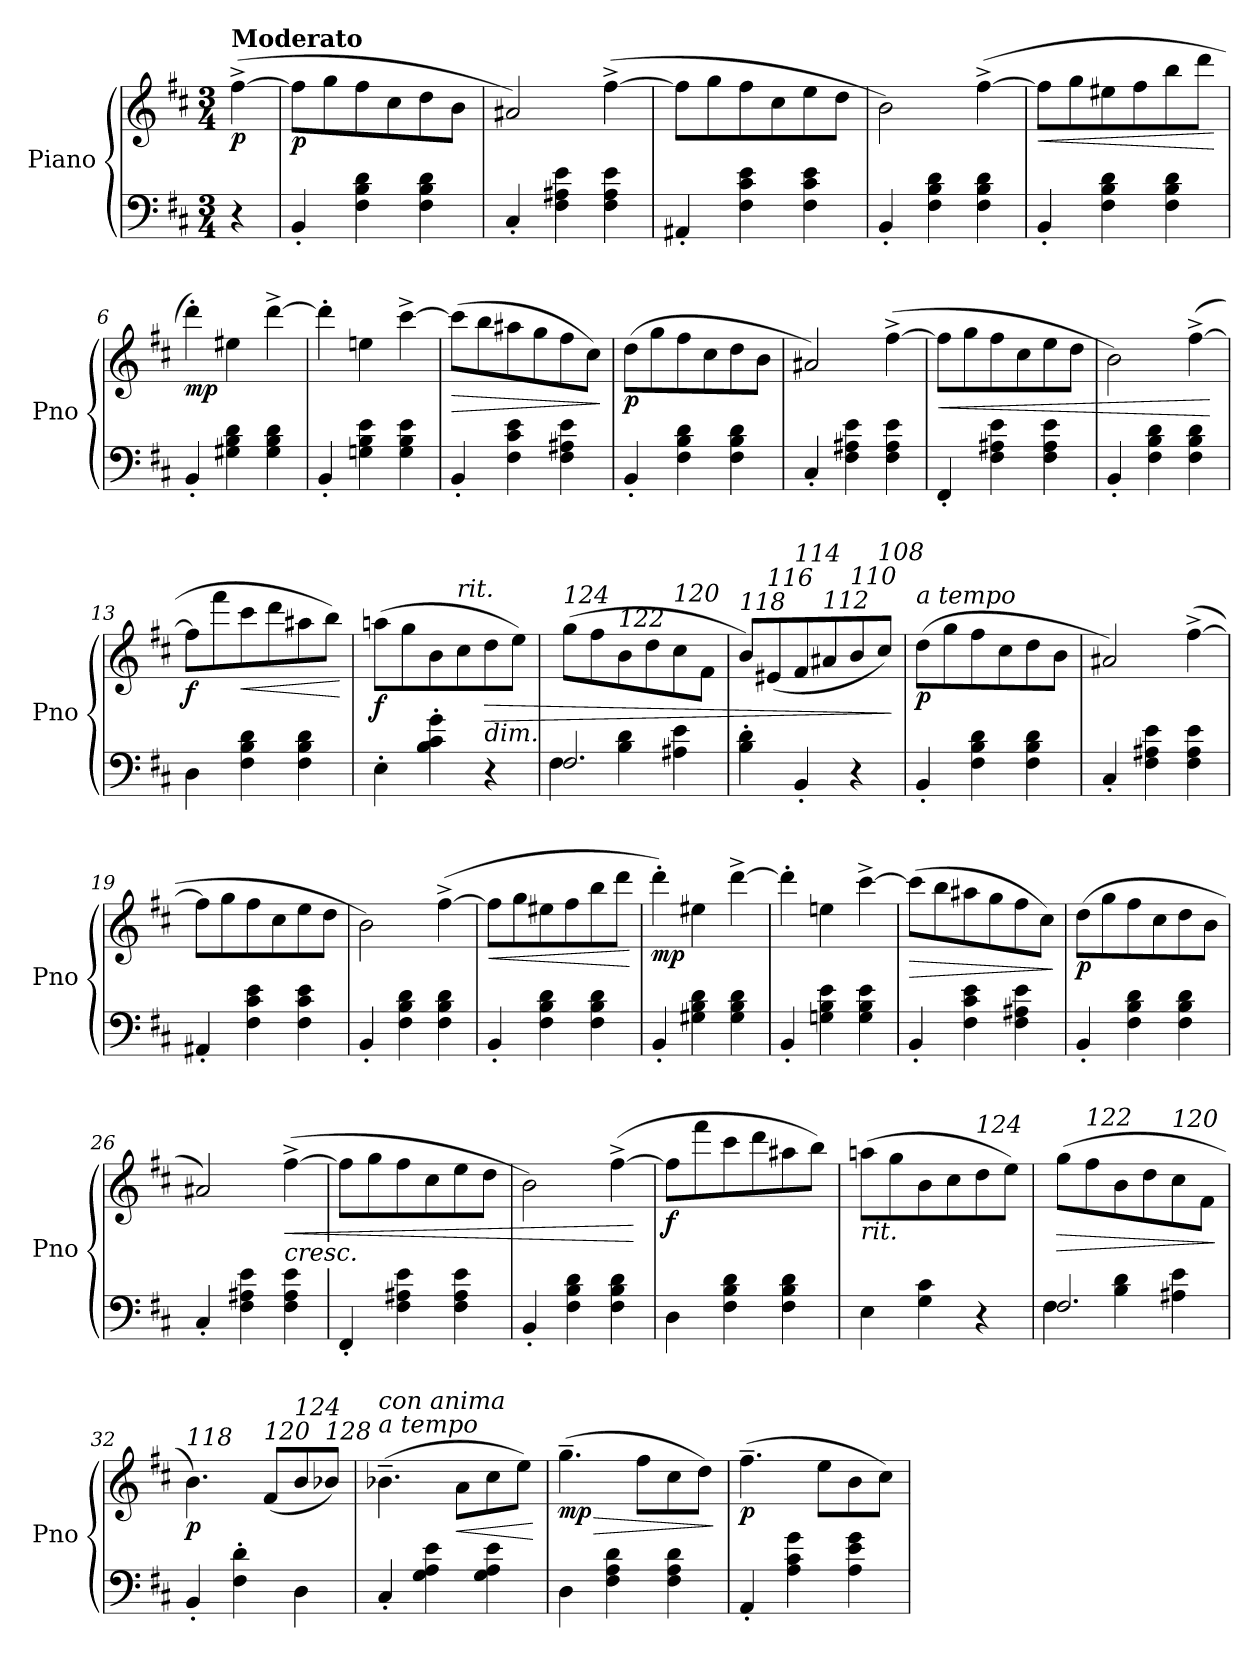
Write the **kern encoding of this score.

**kern	**kern	**dynam
*part1	*part1	*part1
*staff2	*staff1	*staff1/2
*I"Piano	*	*
*I'Pno	*	*
*clefF4	*clefG2	*
*k[f#c#]	*k[f#c#]	*
*M3/4	*M3/4	*
=	=	=
!	!LO:TX:a:B:t=Moderato	!
!	!	!LO:DY:b
4r	(>[4ff#^\	p
=1	=1	=1
!	!	!LO:DY:b
4BB'/	8ff#\L]	p
.	8gg\	.
4F#\ 4B\ 4d\	8ff#\	.
.	8cc#\	.
4F#\ 4B\ 4d\	8dd\	.
.	8b\J	.
=2	=2	=2
4C#'/	2a#X/)	.
4F#\ 4A#X\ 4e\	.	.
4F#\ 4A#\ 4e\	(>[4ff#^\	.
=3	=3	=3
4AA#X'/	8ff#\L]	.
.	8gg\	.
4F#\ 4c#\ 4e\	8ff#\	.
.	8cc#\	.
4F#\ 4c#\ 4e\	8ee\	.
.	8dd\J	.
!!LO:LB:g=z
=4	=4	=4
4BB'/	2b\)	.
4F#\ 4B\ 4d\	.	.
4F#\ 4B\ 4d\	(>[4ff#^\	.
=5	=5	=5
!	!	!LO:HP:b
4BB'/	8ff#\L]	<
.	8gg\	.
4F#\ 4B\ 4d\	8ee#X\	.
.	8ff#\	.
4F#\ 4B\ 4d\	8bb\	.
.	8ddd\J	.
.	.	[
=6	=6	=6
!	!	!LO:DY:b
4BB'/	4ddd'\)	mp
4G#X\ 4B\ 4d\	4ee#X\	.
4G#\ 4B\ 4d\	[4ddd^\	.
=7	=7	=7
4BB'/	4ddd'\]	.
4Gn\ 4B\ 4e\	4een\	.
4G\ 4B\ 4e\	[4ccc#^\	.
!!LO:LB:g=z
=8	=8	=8
!	!	!LO:HP:b
4BB'/	(>8ccc#\L]	>
.	8bb\	.
4F#\ 4c#\ 4e\	8aa#X\	.
.	8gg\	.
4F#\ 4A#X\ 4e\	8ff#\	.
.	8cc#\J)	.
.	.	]
=9	=9	=9
!	!	!LO:DY:b
4BB'/	(>8dd\L	p
.	8gg\	.
4F#\ 4B\ 4d\	8ff#\	.
.	8cc#\	.
4F#\ 4B\ 4d\	8dd\	.
.	8b\J	.
=10	=10	=10
4C#'/	2a#X/)	.
4F#\ 4A#X\ 4e\	.	.
4F#\ 4A#\ 4e\	(>[4ff#^\	.
=11	=11	=11
!	!	!LO:HP:b
4FF#'/	8ff#\L]	<
.	8gg\	.
4F#\ 4A#X\ 4e\	8ff#\	.
.	8cc#\	.
4F#\ 4A#\ 4e\	8ee\	.
.	8dd\J	.
!!LO:LB:g=z
=12	=12	=12
4BB'/	2b\)	.
4F#\ 4B\ 4d\	.	.
4F#\ 4B\ 4d\	(>[4ff#^\	.
.	.	[
=13	=13	=13
!	!	!LO:DY:b
4D\	8ff#\L]	f
.	8fff#\	.
!	!	!LO:HP:b
4F#\ 4B\ 4d\	8ccc#\	<
.	8ddd\	.
4F#\ 4B\ 4d\	8aa#X\	.
.	8bb\J)	.
.	.	[
=14	=14	=14
!	!	!LO:DY:b
4E'\	(>8aan\L	f
.	8gg\	.
4B\' 4c#\' 4g\'	8b\	.
!	!LO:TX:a:i:t=rit.	!
.	8cc#\	.
!	!LO:TX:b:i:t=dim.	!
!	!	!LO:HP:b
4r	8dd\	>
.	8ee\J)	.
=15	=15	=15
*^	*	*
!	!	!LO:TX:a:i:t=124	!
2.F#/	4F#\	(>8gg\L	.
.	.	8ff#\	.
!	!	!LO:TX:a:i:t=122	!
.	4B\ 4d\	8b\	.
.	.	8dd\	.
!	!	!LO:TX:a:i:t=120	!
.	4A#X\ 4e\	8cc#\	.
.	.	8f#\J	.
*v	*v	*	*
!!LO:LB:g=z
=16	=16	=16
!	!LO:TX:a:i:t=118	!
4B\' 4d\'	8b/L)	.
!	!LO:TX:a:i:t=116	!
.	(<8e#X/	.
!	!LO:TX:a:i:t=114	!
4BB'/	8f#/	.
!	!LO:TX:a:i:t=112	!
.	8a#X/	.
!	!LO:TX:a:i:t=110	!
4r	8b/	.
!	!LO:TX:a:i:t=108	!
.	8cc#/J)	.
.	.	]
=17	=17	=17
!	!LO:TX:a:i:t=a tempo	!
!	!	!LO:DY:b
4BB'/	(>8dd\L	p
.	8gg\	.
4F#\ 4B\ 4d\	8ff#\	.
.	8cc#\	.
4F#\ 4B\ 4d\	8dd\	.
.	8b\J	.
=18	=18	=18
4C#'/	2a#X/)	.
4F#\ 4A#X\ 4e\	.	.
4F#\ 4A#\ 4e\	(>[4ff#^\	.
=19	=19	=19
4AA#X'/	8ff#\L]	.
.	8gg\	.
4F#\ 4c#\ 4e\	8ff#\	.
.	8cc#\	.
4F#\ 4c#\ 4e\	8ee\	.
.	8dd\J	.
!!LO:PB:g=z
=20	=20	=20
4BB'/	2b\)	.
4F#\ 4B\ 4d\	.	.
4F#\ 4B\ 4d\	(>[4ff#^\	.
=21	=21	=21
!	!	!LO:HP:b
4BB'/	8ff#\L]	<
.	8gg\	.
4F#\ 4B\ 4d\	8ee#X\	.
.	8ff#\	.
4F#\ 4B\ 4d\	8bb\	.
.	8ddd\J	.
.	.	[
=22	=22	=22
!	!	!LO:DY:b
4BB'/	4ddd'\)	mp
4G#X\ 4B\ 4d\	4ee#X\	.
4G#\ 4B\ 4d\	[4ddd^\	.
=23	=23	=23
4BB'/	4ddd'\]	.
4Gn\ 4B\ 4e\	4een\	.
4G\ 4B\ 4e\	[4ccc#^\	.
!!LO:LB:g=z
=24	=24	=24
!	!	!LO:HP:b
4BB'/	(>8ccc#\L]	>
.	8bb\	.
4F#\ 4c#\ 4e\	8aa#X\	.
.	8gg\	.
4F#\ 4A#X\ 4e\	8ff#\	.
.	8cc#\J)	.
.	.	]
=25	=25	=25
!	!	!LO:DY:b
4BB'/	(>8dd\L	p
.	8gg\	.
4F#\ 4B\ 4d\	8ff#\	.
.	8cc#\	.
4F#\ 4B\ 4d\	8dd\	.
.	8b\J	.
=26	=26	=26
4C#'/	2a#X/)	.
4F#\ 4A#X\ 4e\	.	.
!	!LO:TX:b:i:t=cresc.	!
!	!	!LO:HP:b
4F#\ 4A#\ 4e\	(>[4ff#^\	<
=27	=27	=27
4FF#'/	8ff#\L]	.
.	8gg\	.
4F#\ 4A#X\ 4e\	8ff#\	.
.	8cc#\	.
4F#\ 4A#\ 4e\	8ee\	.
.	8dd\J	.
!!LO:LB:g=z
=28	=28	=28
4BB'/	2b\)	.
4F#\ 4B\ 4d\	.	.
4F#\ 4B\ 4d\	(>[4ff#^\	.
.	.	[
=29	=29	=29
!	!	!LO:DY:b
4D\	8ff#\L]	f
.	8fff#\	.
4F#\ 4B\ 4d\	8ccc#\	.
.	8ddd\	.
4F#\ 4B\ 4d\	8aa#X\	.
.	8bb\J)	.
=30	=30	=30
!	!LO:TX:b:i:t=rit.	!
4E\	(>8aan\L	.
.	8gg\	.
4G\ 4c#\	8b\	.
.	8cc#\	.
!	!LO:TX:a:i:t=124	!
4r	8dd\	.
.	8ee\J)	.
=31	=31	=31
*^	*	*
!	!	!	!LO:HP:b
2.F#/	4F#\	(>8gg\L	>
!	!	!LO:TX:a:i:t=122	!
.	.	8ff#\	.
.	4B\ 4d\	8b\	.
.	.	8dd\	.
!	!	!LO:TX:a:i:t=120	!
.	4A#X\ 4e\	8cc#\	.
.	.	8f#\J	.
*v	*v	*	*
.	.	]
!!LO:LB:g=z
=32	=32	=32
!	!LO:TX:a:i:t=118	!
!	!	!LO:DY:b
4BB'/	4.b\)	p
4F#\' 4d\'	.	.
!	!LO:TX:a:i:t=120	!
.	(<8f#/L	.
!	!LO:TX:a:i:t=124	!
4D\	8b/	.
!	!LO:TX:a:i:t=128	!
.	8b-X/J)	.
=33	=33	=33
!	!LO:TX:a:i:t=a tempo	!
!	!LO:TX:a:i:t=con anima	!
4C#'/	(>4.b-X~\	.
4G\ 4A\ 4e\	.	.
!	!	!LO:HP:b
.	8a\L	<
4G\ 4A\ 4e\	8cc#\	.
.	8ee\J)	.
.	.	[
=34	=34	=34
!	!	!LO:HP:b
!	!	!LO:DY:n=1:b
4D\	(>4.gg~\	> mp
4F#\ 4A\ 4d\	.	.
.	8ff#\L	.
4F#\ 4A\ 4d\	8cc#\	.
.	8dd\J)	.
.	.	]
=35	=35	=35
!	!	!LO:DY:b
4AA'/	(>4.ff#~\	p
4A\ 4c#\ 4g\	.	.
.	8ee\L	.
4A\ 4e\ 4g\	8b\	.
.	8cc#\J)	.
=	=	=
*-	*-	*-
